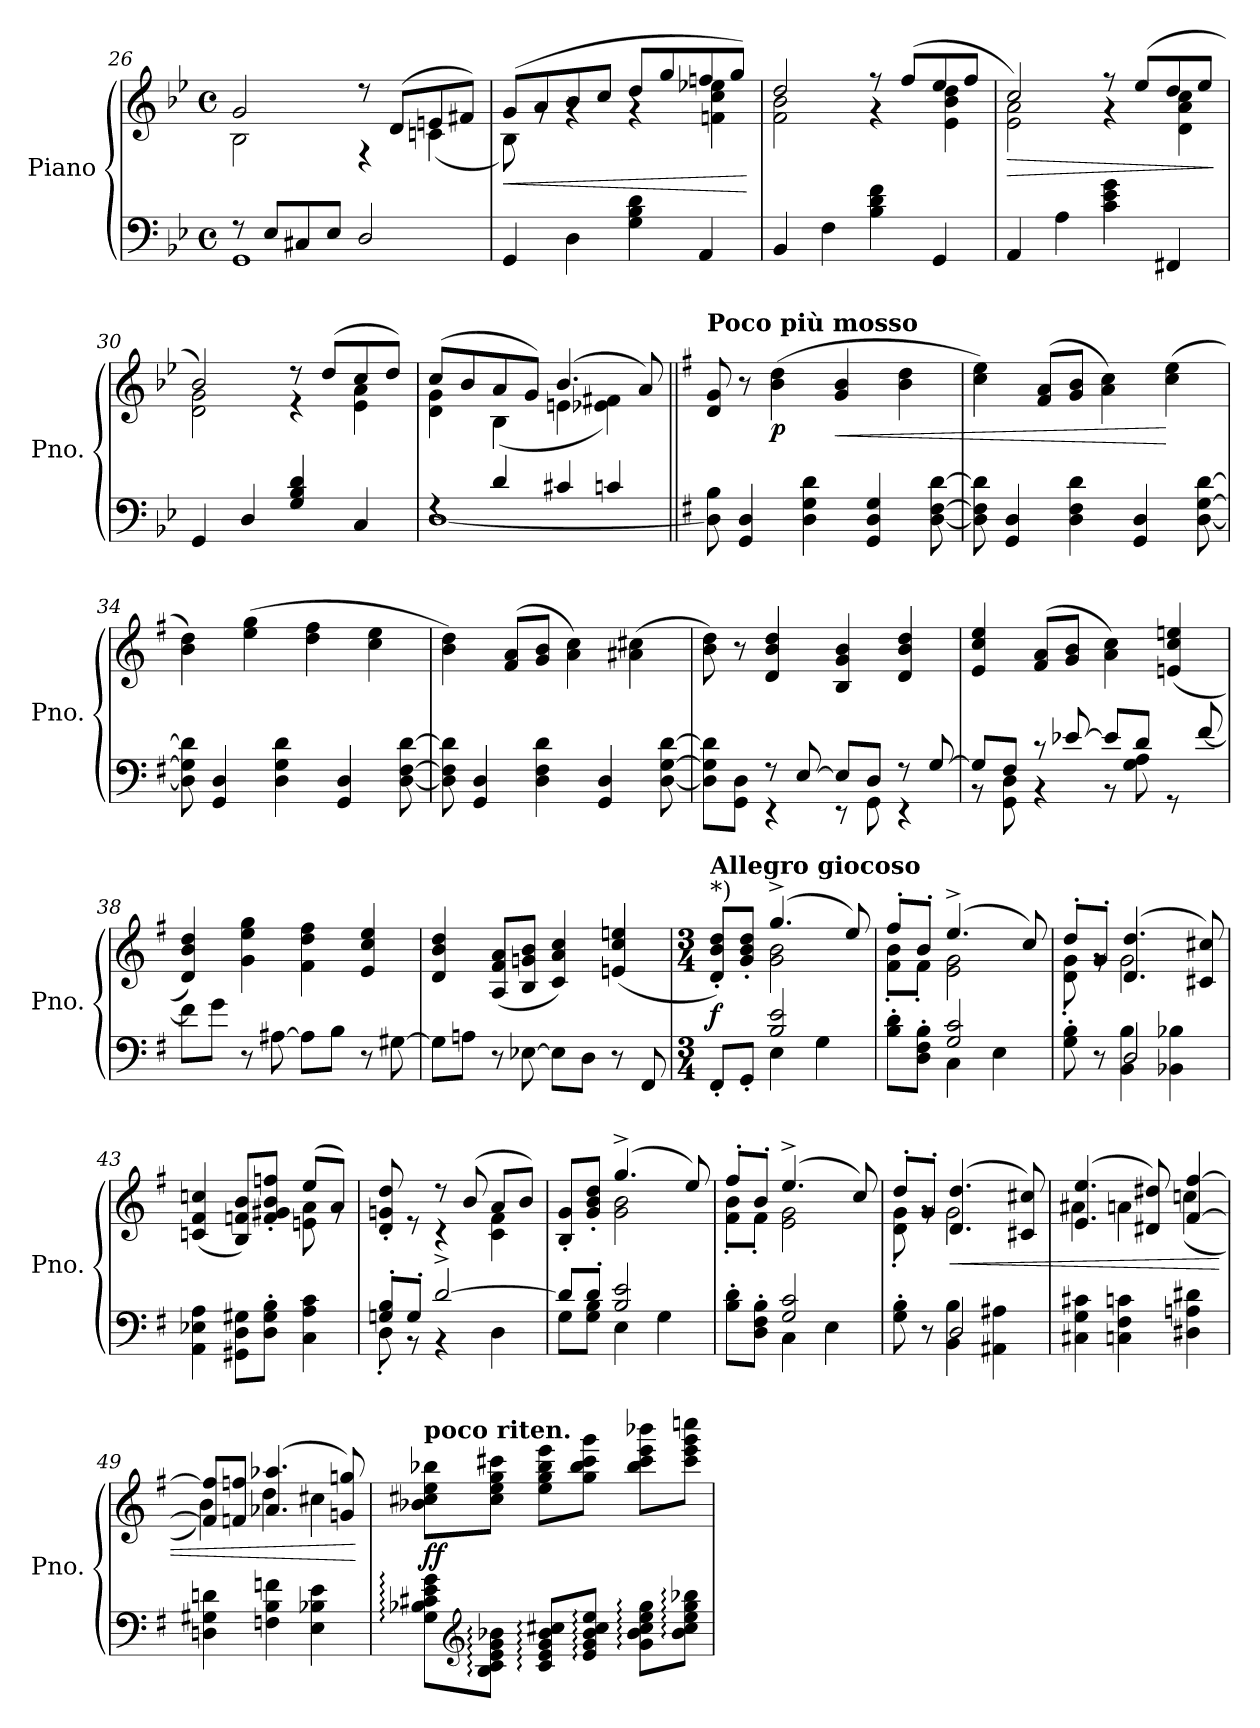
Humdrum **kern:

**kern	**kern	**dynam
*part1	*part1	*part1
*staff2	*staff1	*staff1/2
*I"Piano	*	*
*I'Pno.	*	*
*clefF4	*clefG2	*
*k[b-e-]	*k[b-e-]	*
*M4/4	*M4/4	*
*met(c)	*met(c)	*
=26	=26	=26
*^	*^	*
8r	1GG	2g/	2B-\	.
8E-/L	.	.	.	.
8C#X/	.	.	.	.
8E-/J	.	.	.	.
2D/	.	8r	4r	.
.	.	(8d/L	.	.
.	.	8en/	(4cn\	.
.	.	8f#X/J)	.	.
*v	*v	*	*	*
=27	=27	=27	=27
!	!	!	!LO:HP:b
4GG/	(8g/L	8B-\)	<
.	8a/	8rg	.
4D\	8b-/	4rg	.
.	8cc/J	.	.
4G\ 4B-\ 4d\	8dd/L	4rg	.
.	8gg/	.	.
4AA/	8ffn/	4fn\ 4cc\ 4ee-X\	.
.	8gg/J)	.	.
*	*v	*v	*
.	.	[
=28	=28	=28
*	*^	*
4BB-/	2dd/	2f\ 2b-\	.
4F\	.	.	.
4B-\ 4d\ 4f\	8r	4r	.
.	(8ff/L	.	.
4GG/	8ee-/	4e-\ 4b-\ 4dd\	.
.	8ff/J	.	.
!!LO:LB:g=z	!!
=29	=29	=29	=29
!	!	!	!LO:HP:b
4AA/	2cc/)	2e-\ 2a\	>
4A\	.	.	.
4c\ 4e-\ 4g\	8r	4r	.
.	(8ee-/L	.	.
4FF#X/	8dd/	4d\ 4a\ 4cc\	.
.	8ee-/J	.	.
*	*v	*v	*
.	.	]
=30	=30	=30
*^	*^	*
4GG/	2.ryy	2b-/)	2d\ 2g\	.
4D/	.	.	.	.
4G/ 4B-/ 4d/	.	8r	4r	.
.	.	(8dd/L	.	.
4ryy	4C/	8cc/	4e-\ 4a\	.
.	.	8dd/J)	.	.
=31	=31	=31	=31	=31
4rF	[1D	(8cc/L	4d\ 4g\	.
.	.	8b-/	.	.
4d/	.	8a/	(4B-\	.
.	.	8g/J)	.	.
4c#X/	.	(4.b-/	4en\	.
4cn/	.	.	4e-X\ 4f#X\)	.
.	.	8a/)	.	.
*v	*v	*	*	*
*	*v	*v	*
=32||	=32||	=32||
*k[f#]	*k[f#]	*
!	!LO:TX:a:B:t=Poco più mosso	!
8D\] 8B\	8d/ 8g/	.
4GG/ 4D/	8r	.
!	!	!LO:DY:b
.	(4b\ 4dd\	p
4D\ 4G\ 4d\	.	.
!	!	!LO:HP:b
.	4g/ 4b/	<
4GG/ 4D/ 4G/	.	.
.	4b\ 4dd\	.
[8D\ [8F#\ [8d\	.	.
=33	=33	=33
8D\] 8F#\] 8d\]	4cc\ 4ee\)	.
4GG/ 4D/	.	.
.	(8f#/ 8a/L	.
4D\ 4F#\ 4d\	8g/ 8b/J	.
.	4a\ 4cc\)	.
4GG/ 4D/	.	.
.	(4cc\ 4ee\	[
[8D\ [8G\ [8d\	.	.
!!LO:LB:g=z
=34	=34	=34
8D\] 8G\] 8d\]	4b\ 4dd\)	.
4GG/ 4D/	.	.
.	(4ee\ 4gg\	.
4D\ 4G\ 4d\	.	.
.	4dd\ 4ff#\	.
4GG/ 4D/	.	.
.	4cc\ 4ee\	.
[8D\ [8F#\ [8d\	.	.
=35	=35	=35
8D\] 8F#\] 8d\]	4b\ 4dd\)	.
4GG/ 4D/	.	.
.	(8f#/ 8a/L	.
4D\ 4F#\ 4d\	8g/ 8b/J	.
.	4a\ 4cc\)	.
4GG/ 4D/	.	.
.	(4a#X\ 4cc#X\	.
[8D\ [8G\ [8d\	.	.
=36	=36	=36
*^	*	*
8D\] 8G\] 8d\]L	4ryy	8b\ 8dd\)	.
8GG\ 8D\J	.	8r	.
8r	4r	4d/ 4b/ 4dd/	.
[8E/	.	.	.
8E/L]	8r	4B/ 4g/ 4b/	.
8D/J	8GG\	.	.
8r	4r	4d/ 4b/ 4dd/	.
[8G/	.	.	.
=37	=37	=37	=37
8G/L]	8r	4e/ 4cc/ 4ee/	.
8F#/J	8GG\ 8D\	.	.
8r	4r	(8f#/ 8a/L	.
[8e-X/	.	8g/ 8b/J	.
8e-/L]	8r	4a\ 4cc\)	.
8d/J	8G\ 8A\	.	.
8rGG	4ryy	(4en/ 4cc/ 4een/	.
[8f#/	.	.	.
*v	*v	*	*
=38	=38	=38
8f#\L]	4d/ 4b/ 4dd/)	.
8g\J	.	.
8r	4g\ 4ee\ 4gg\	.
[8A#X\	.	.
8A#\L]	4f#\ 4dd\ 4ff#\	.
8B\J	.	.
8r	4e/ 4cc/ 4ee/	.
[8G#X\	.	.
!!LO:LB:g=z
=39	=39	=39
8G#\L]	4d/ 4b/ 4dd/	.
8An\J	.	.
8r	(8A/ 8f#/ 8a/L	.
[8E-X\	8B/ 8gn/ 8b/J	.
8E-\L]	4c/ 4a/ 4cc/)	.
8D\J	.	.
8r	(4en/ 4cc/ 4een/	.
8FF#/	.	.
=40	=40	=40
*M3/4	*M3/4	*
*^	*^	*
!	!	!LO:TX:a:B:t=Allegro giocoso	!	!
!	!	!LO:TX:a:t=*)	!	!
!	!	!	!	!LO:DY:b
8FF#'/L	4ryy	8d/' 8b/' 8dd/'L)	4ryy	f
8GG'/J	.	8g/' 8b/' 8dd/'J	.	.
2B/ 2e/	4E\	(4.gg^/	2g\ 2b\	.
.	4G\	.	.	.
.	.	8ee/)	.	.
=41	=41	=41	=41	=41
8B\' 8d\'L	4ryy	8ff#'/L	8f#\' 8b\'L	.
8D\' 8F#\' 8B\'J	.	8b'/J	8f#'\J	.
2G/ 2c/	4C\	(4.ee^/	2e\ 2g\	.
.	4E\	.	.	.
.	.	8cc/)	.	.
=42	=42	=42	=42	=42
8G\' 8B\'	4ryy	8dd'/L	8d\' 8g\'	.
8r	.	8g'/J	8rg	.
2D/	4BB\ 4B\	(4.d/ 4.dd/	2g\	.
.	4BB-X\ 4B-X\	.	.	.
.	.	8c#X/ 8cc#X/)	.	.
*v	*v	*	*	*
!!LO:PB:g=z	!!
=43	=43	=43	=43
4AA\ 4E-X\ 4A\	(4cn/ 4f#/ 4ccn/	2ryy	.
8GG#X\ 8D\ 8G#X\L	8B/ 8fn/ 8b/L)	.	.
8D\' 8G#\' 8B\'J	8f/' 8g#X/' 8b/' 8ffn/'J	.	.
4C\ 4A\ 4c\	(8ee/L	8en\ 8a\	.
.	8a/J)	8rg	.
=44	=44	=44	=44
*^	*	*	*
8Gn/' 8B/'L	8D'\	8d/' 8gn/' 8dd/'	4ryy	.
8G'/J	8r	8re	.	.
[2d^/	4r	8r	4r	.
.	.	(8b/	.	.
.	4D\	8a/L	4c\ 4f#\	.
.	.	8b/J)	.	.
=45	=45	=45	=45	=45
8d/L]	8G\L	8B/' 8g/'L	4ryy	.
8d'/J	8G\ 8B\J	8g/' 8b/' 8dd/'J	.	.
2B/ 2e/	4E\	(4.gg^/	2g\ 2b\	.
.	4G\	.	.	.
.	.	8ee/)	.	.
=46	=46	=46	=46	=46
8B\' 8d\'L	4ryy	8ff#'/L	8f#\' 8b\'L	.
8D\' 8F#\' 8B\'J	.	8b'/J	8f#'\J	.
2G/ 2c/	4C\	(4.ee^/	2e\ 2g\	.
.	4E\	.	.	.
.	.	8cc/)	.	.
=47	=47	=47	=47	=47
8G\' 8B\'	4ryy	8dd'/L	8d\' 8g\'	.
8r	.	8g'/J	8rg	.
!	!	!	!	!LO:HP:b
2D/	4BB\ 4B\	(4.d/ 4.dd/	2g\	<
.	4AA#X\ 4A#X\	.	.	.
.	.	8c#X/ 8cc#X/)	.	.
*v	*v	*	*	*
!!LO:LB:g=z	!!
=48	=48	=48	=48
4C#X\ 4G\ 4c#X\	(4.e/ 4.ee/	4a#X\	.
4Cn\ 4F#\ 4cn\	.	4an\	.
.	8d#X/ 8dd#X/)	.	.
4D#X\ 4An\ 4d#X\	[4f#/ [4ff#/	(4ccn\	.
=49	=49	=49	=49
4Dn\ 4G#X\ 4dn\	8f#/] 8ff#/]L	4b\)	.
.	8fn/ 8ffn/J	.	.
4Fn\ 4B\ 4fn\	(4.a-X/ 4.aa-X/	4dd\	.
4E\ 4B-X\ 4e\	.	4cc#X\	.
.	8gn/ 8ggn/)	.	.
*	*v	*v	*
.	.	[
=50	=50	=50
!	!LO:TX:a:B:t=poco riten.	!
!	!	!LO:DY:b
8G\: 8B-X\: 8c#X\: 8e\: 8g\:L	8b-X\ 8cc#X\ 8ee\ 8bb-X\L	ff
*clefG2	*	*
8B-\: 8c#\: 8e\: 8g\: 8b-X\:J	8cc#\ 8ee\ 8gg\ 8ccc#X\J	.
8c#/: 8e/: 8g/: 8b-/: 8cc#X/:L	8ee\ 8gg\ 8bb-\ 8eee\L	.
8e/: 8g/: 8b-/: 8cc#/: 8ee/:J	8gg\ 8bb-\ 8ccc#\ 8ggg\J	.
8g\: 8b-\: 8cc#\: 8ee\: 8gg\:L	8bb-\ 8ccc#\ 8eee\ 8bbb-\L	.
8b-\: 8cc#\: 8ee\: 8gg\: 8bb-X\:J	8ccc#\ 8eee\ 8ggg\ 8ccccn\J	.
=	=	=
*-	*-	*-
